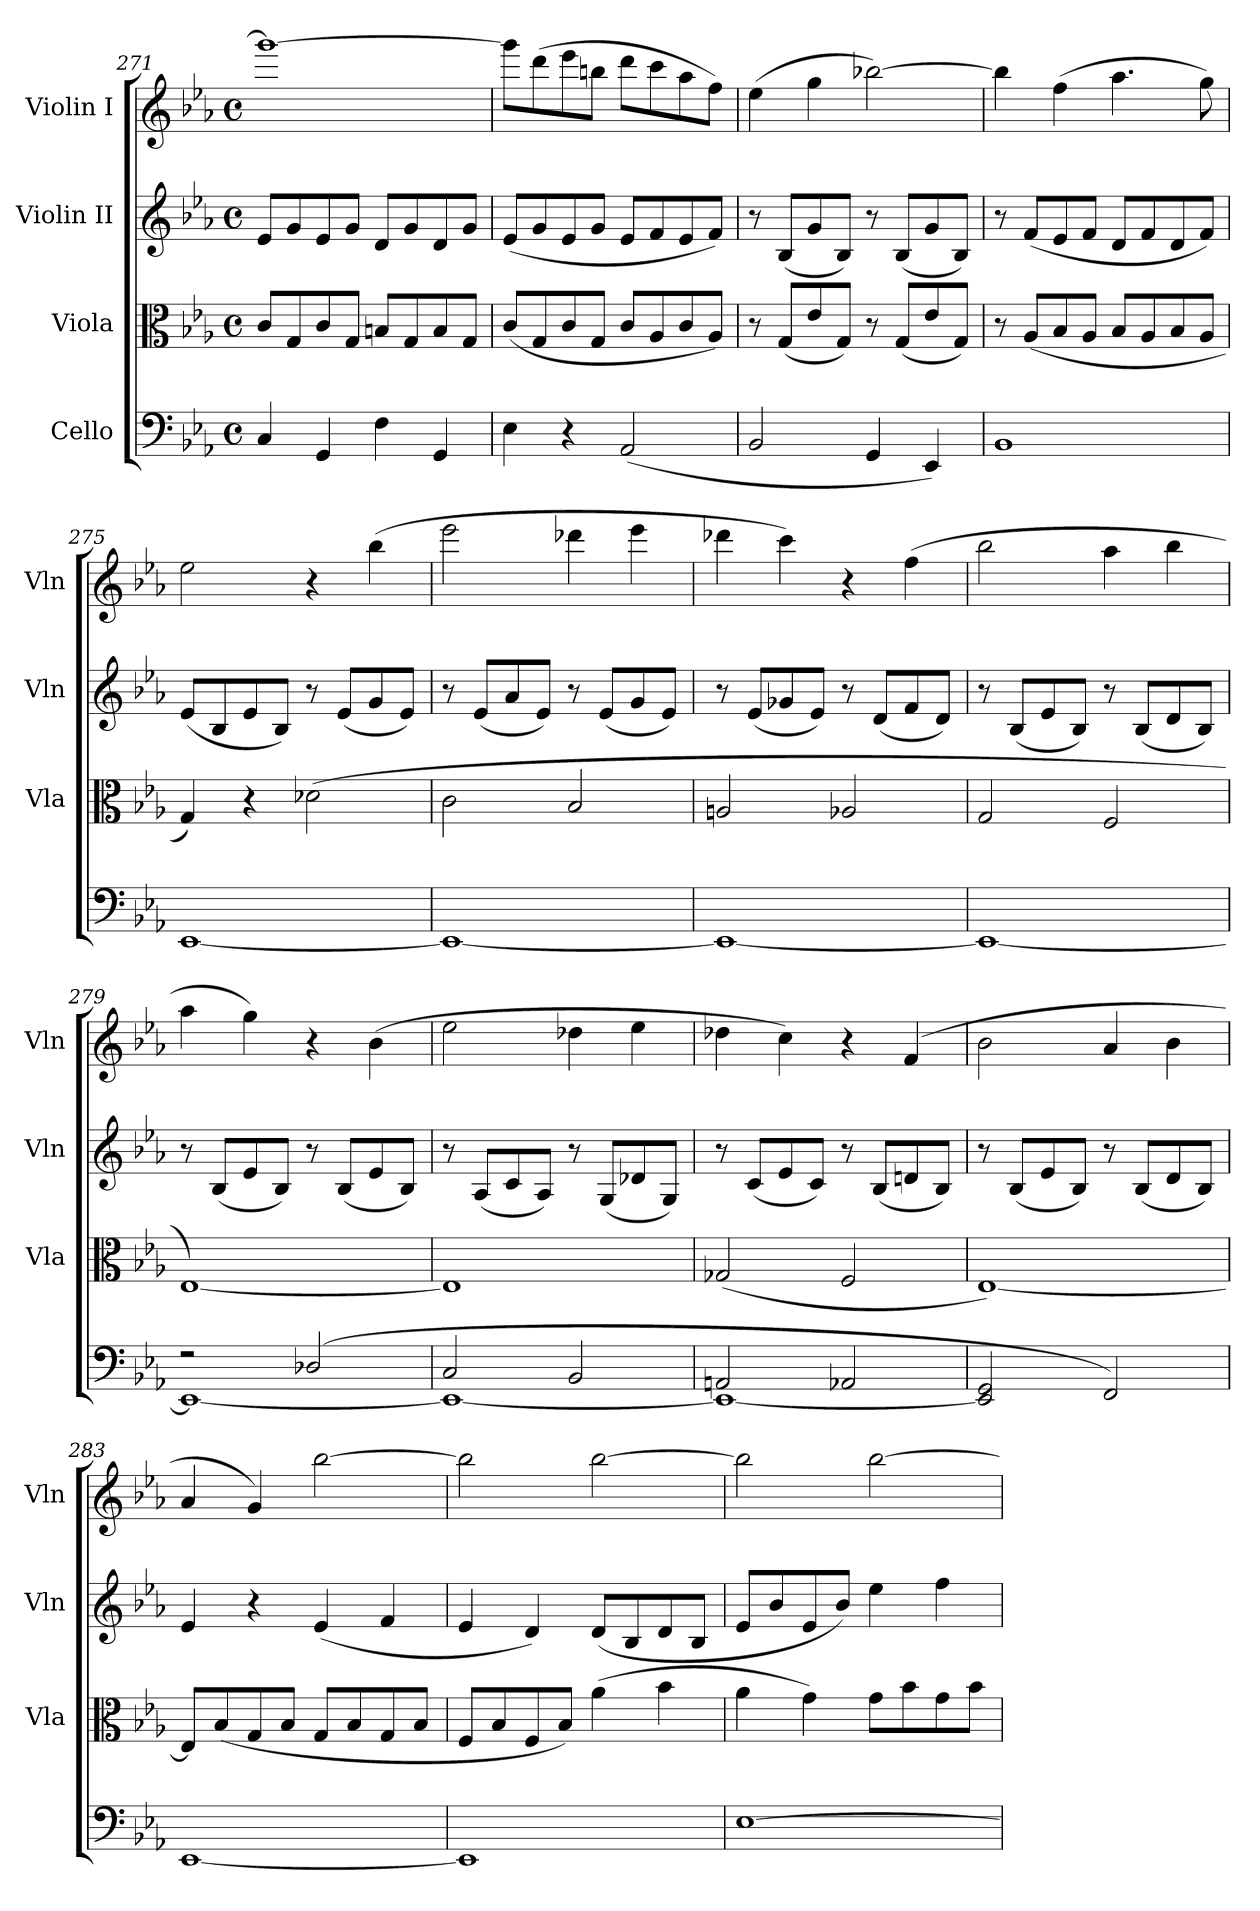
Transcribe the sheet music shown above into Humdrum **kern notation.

**kern	**kern	**kern	**kern
*part4	*part3	*part2	*part1
*staff4	*staff3	*staff2	*staff1
*I"Cello	*I"Viola	*I"Violin II	*I"Violin I
*	*I'Vla	*I'Vln	*I'Vln
*clefF4	*clefC3	*clefG2	*clefG2
*k[b-e-a-]	*k[b-e-a-]	*k[b-e-a-]	*k[b-e-a-]
*M4/4	*M4/4	*M4/4	*M4/4
*met(c)	*met(c)	*met(c)	*met(c)
=271	=271	=271	=271
4C/	8c/L	8e-/L	1ggg_
.	8G/	8g/	.
4GG/	8c/	8e-/	.
.	8G/J	8g/J	.
4F\	8Bn/L	8d/L	.
.	8G/	8g/	.
4GG/	8B/	8d/	.
.	8G/J	8g/J	.
=272	=272	=272	=272
4E-\	(<8c/L	(<8e-/L	8ggg\L]
.	8G/	8g/	(>8ddd\
4r	8c/	8e-/	8eee-\
.	8G/J	8g/J	8bbn\J
(>2AA-/	8c/L	8e-/L	8ddd\L
.	8A-/	8f/	8ccc\
.	8c/	8e-/	8aa-\
.	8A-/J)	8f/J)	8ff\J)
=273	=273	=273	=273
2BB-/	8r	8r	(>4ee-\
.	(<8G/L	(<8B-/L	.
.	8e-/	8g/	4gg\
.	8G/J)	8B-/J)	.
4GG/	8r	8r	[2bb-X\)
.	(<8G/L	(<8B-/L	.
4EE-/)	8e-/	8g/	.
.	8G/J)	8B-/J)	.
=274	=274	=274	=274
1BB-	8r	8r	4bb-\]
.	(<8A-/L	(<8f/L	.
.	8B-/	8e-/	(>4ff\
.	8A-/J	8f/J	.
.	8B-/L	8d/L	4.aa-\
.	8A-/	8f/	.
.	8B-/	8d/	.
.	8A-/J	8f/J)	8gg\)
!!LO:PB:g=z
=275	=275	=275	=275
[1EE-	4G/)	(<8e-/L	2ee-\
.	.	8B-/	.
.	4r	8e-/	.
.	.	8B-/J)	.
.	(>2d-X\	8r	4r
.	.	(<8e-/L	.
.	.	8g/	(>4bb-\
.	.	8e-/J)	.
=276	=276	=276	=276
1EE-_	2c\	8r	2eee-\
.	.	(<8e-/L	.
.	.	8a-/	.
.	.	8e-/J)	.
.	2B-/	8r	4ddd-X\
.	.	(<8e-/L	.
.	.	8g/	4eee-\
.	.	8e-/J)	.
=277	=277	=277	=277
1EE-_	2An/	8r	4ddd-X\
.	.	(<8e-/L	.
.	.	8g-X/	4ccc\)
.	.	8e-/J)	.
.	2A-X/	8r	4r
.	.	(<8d/L	.
.	.	8f/	(>4ff\
.	.	8d/J)	.
=278	=278	=278	=278
1EE-_	2G/	8r	2bb-\
.	.	(<8B-/L	.
.	.	8e-/	.
.	.	8B-/J)	.
.	2F/	8r	4aa-\
.	.	(<8B-/L	.
.	.	8d/	4bb-\
.	.	8B-/J)	.
=279	=279	=279	=279
*^	*	*	*
2r	1EE-_	[1E-)	8r	4aa-\
.	.	.	(<8B-/L	.
.	.	.	8e-/	4gg\)
.	.	.	8B-/J)	.
(>2D-X/	.	.	8r	4r
.	.	.	(<8B-/L	.
.	.	.	8e-/	(>4b-\
.	.	.	8B-/J)	.
=280	=280	=280	=280	=280
2C/	1EE-_	1E-]	8r	2ee-\
.	.	.	(<8A-/L	.
.	.	.	8c/	.
.	.	.	8A-/J)	.
2BB-/	.	.	8r	4dd-X\
.	.	.	(<8G/L	.
.	.	.	8d-X/	4ee-\
.	.	.	8G/J)	.
=281	=281	=281	=281	=281
2AAn/	1EE-_	(<2G-X/	8r	4dd-X\
.	.	.	(<8c/L	.
.	.	.	8e-/	4cc\)
.	.	.	8c/J)	.
2AA-X/	.	2F/	8r	4r
.	.	.	(<8B-/L	.
.	.	.	8dn/	(>4f/
.	.	.	8B-/J)	.
*v	*v	*	*	*
=282	=282	=282	=282
2EE-/] 2GG/	[1E-)	8r	2b-\
.	.	(<8B-/L	.
.	.	8e-/	.
.	.	8B-/J)	.
2FF/)	.	8r	4a-/
.	.	(<8B-/L	.
.	.	8d/	4b-\
.	.	8B-/J)	.
=283	=283	=283	=283
[1EE-	8E-/L]	4e-/	4a-/
.	(>8B-/	.	.
.	8G/	4r	4g/)
.	8B-/J	.	.
.	8G/L	(<4e-/	[2bb-\
.	8B-/	.	.
.	8G/	4f/	.
.	8B-/J	.	.
!!LO:LB:g=z
=284	=284	=284	=284
1EE-]	8F/L	4e-/	2bb-\]
.	8B-/	.	.
.	8F/	4d/)	.
.	8B-/J)	.	.
.	(>4a-\	(<8d/L	[2bb-\
.	.	8B-/	.
.	4b-\	8d/	.
.	.	8B-/J	.
=285	=285	=285	=285
[1E-	4a-\	8e-/L	2bb-\]
.	.	8b-/	.
.	4g\)	8e-/	.
.	.	8b-/J)	.
.	8g\L	4ee-\	[2bb-\
.	8b-\	.	.
.	8g\	4ff\	.
.	8b-\J	.	.
=	=	=	=
*-	*-	*-	*-
